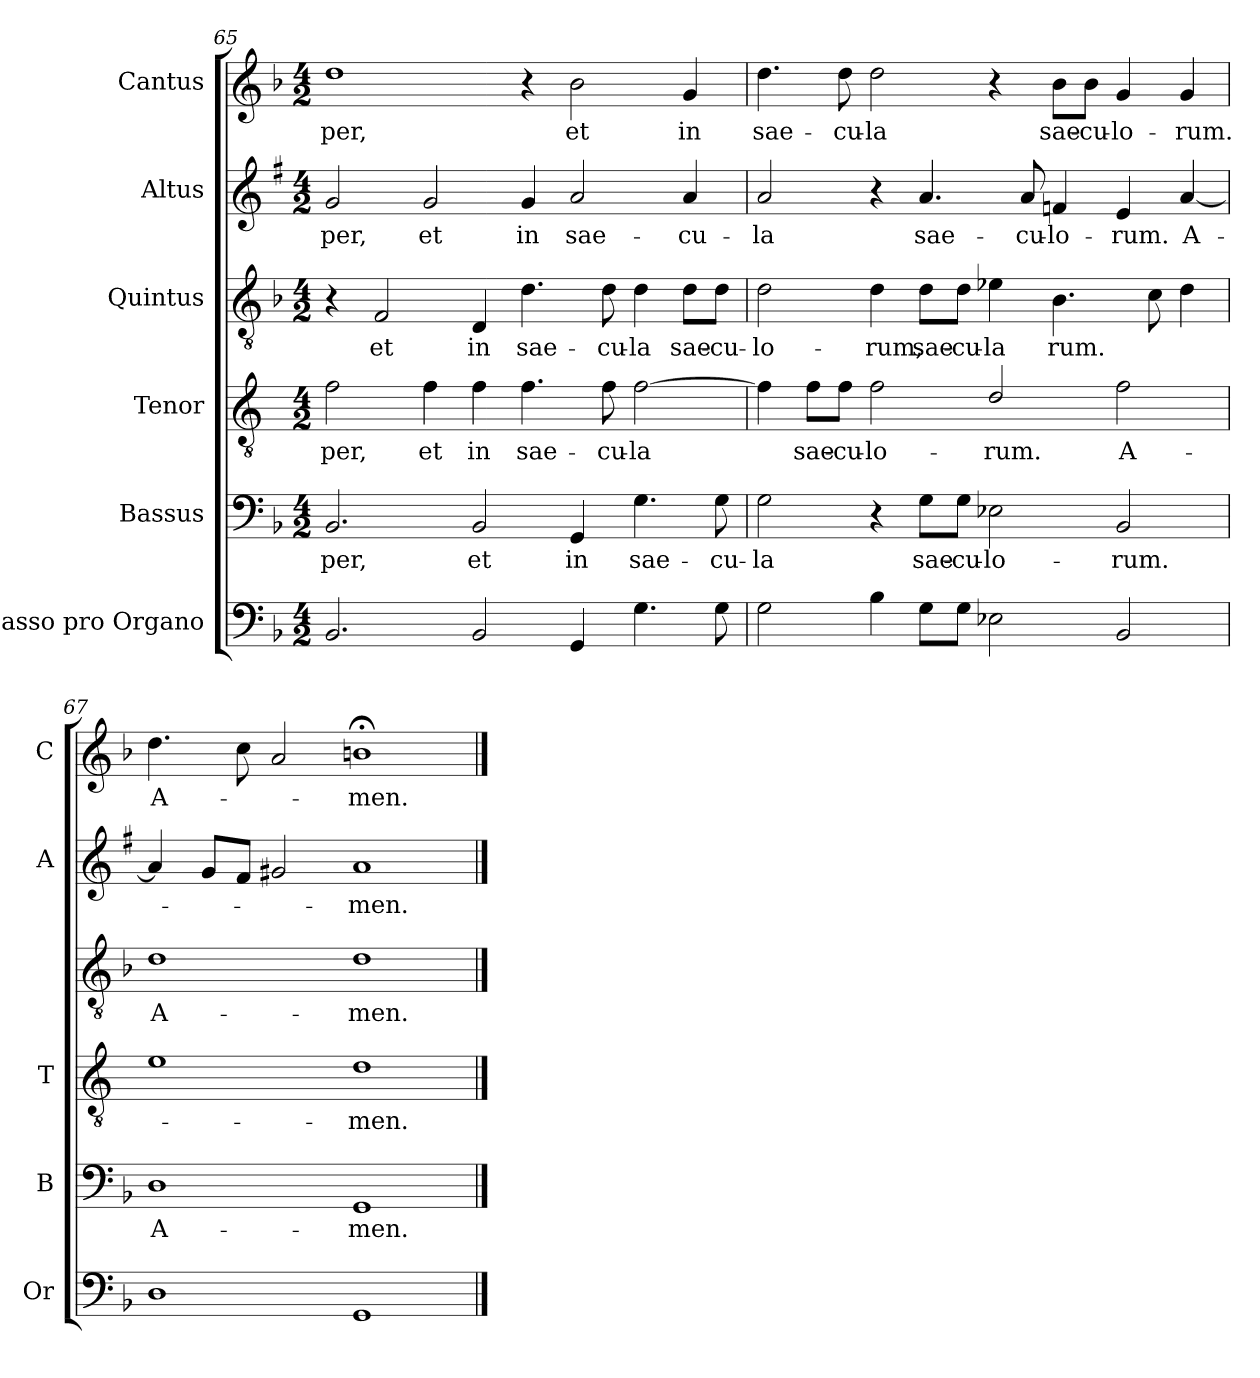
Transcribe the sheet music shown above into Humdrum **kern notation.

**kern	**kern	**text	**kern	**text	**kern	**text	**kern	**text	**kern	**text
*part6	*part5	*part5	*part4	*part4	*part3	*part3	*part2	*part2	*part1	*part1
*staff6	*staff5	*staff5	*staff4	*staff4	*staff3	*staff3	*staff2	*staff2	*staff1	*staff1
*I"Basso pro Organo	*I"Bassus	*	*I"Tenor	*	*I"Quintus	*	*I"Altus	*	*I"Cantus	*
*I'Or	*I'B	*	*I'T	*	*	*	*I'A	*	*I'C	*
!!LO:PB:g=z
*clefF4	*clefF4	*	*clefGv2	*	*clefGv2	*	*clefG2	*	*clefG2	*
*	*	*	*ITrd4c7	*	*	*	*ITrd1c2	*	*	*
*k[b-]	*k[b-]	*	*k[b-]	*	*k[b-]	*	*k[b-]	*	*k[b-]	*
*F:	*F:	*	*F:	*	*F:	*	*F:	*	*F:	*
*M4/2	*M4/2	*	*M4/2	*	*M4/2	*	*M4/2	*	*M4/2	*
=65	=65	=65	=65	=65	=65	=65	=65	=65	=65	=65
!	!	!LO:LY:b	!	!LO:LY:b	!	!	!	!LO:LY:b	!	!LO:LY:b
2.BB-/	2.BB-/	-per,	2B-\	-per,	4r	.	2f/	-per,	1dd	-per,
!	!	!	!	!	!	!LO:LY:b	!	!	!	!
.	.	.	.	.	2F/	et	.	.	.	.
!	!	!	!	!LO:LY:b	!	!	!	!LO:LY:b	!	!
.	.	.	4B-\	et	.	.	2f/	et	.	.
!	!	!LO:LY:b	!	!LO:LY:b	!	!LO:LY:b	!	!	!	!
2BB-/	2BB-/	et	4B-\	in	4D/	in	.	.	.	.
!	!	!	!	!LO:LY:b	!	!LO:LY:b	!	!LO:LY:b	!	!
.	.	.	4.B-\	sae-	4.d\	sae-	4f/	in	4r	.
!	!	!LO:LY:b	!	!	!	!	!	!LO:LY:b	!	!LO:LY:b
4GG/	4GG/	in	.	.	.	.	2g/	sae-	2b-\	et
!	!	!	!	!LO:LY:b	!	!LO:LY:b	!	!	!	!
.	.	.	8B-\	-cu-	8d\	-cu-	.	.	.	.
!	!	!LO:LY:b	!	!LO:LY:b	!	!LO:LY:b	!	!	!	!
4.G\	4.G\	sae-	[2B-\	-la	4d\	-la	.	.	.	.
!	!	!	!	!	!	!LO:LY:b	!	!LO:LY:b	!	!LO:LY:b
.	.	.	.	.	8d\L	sae-	4g/	-cu-	4g/	in
!	!	!LO:LY:b	!	!	!	!LO:LY:b	!	!	!	!
8G\	8G\	-cu-	.	.	8d\J	-cu-	.	.	.	.
=66	=66	=66	=66	=66	=66	=66	=66	=66	=66	=66
!	!	!LO:LY:b	!	!	!	!LO:LY:b	!	!LO:LY:b	!	!LO:LY:b
2G\	2G\	-la	4B-\]	.	2d\	-lo-	2g/	-la	4.dd\	sae-
!	!	!	!	!LO:LY:b	!	!	!	!	!	!
.	.	.	8B-\L	sae-	.	.	.	.	.	.
!	!	!	!	!LO:LY:b	!	!	!	!	!	!LO:LY:b
.	.	.	8B-\J	-cu-	.	.	.	.	8dd\	-cu-
!	!	!	!	!LO:LY:b	!	!LO:LY:b	!	!	!	!LO:LY:b
4B-\	4r	.	2B-\	-lo-	4d\	-rum,	4r	.	2dd\	-la
!	!	!LO:LY:b	!	!	!	!LO:LY:b	!	!LO:LY:b	!	!
8G\L	8G\L	sae-	.	.	8d\L	sae-	4.g/	sae-	.	.
!	!	!LO:LY:b	!	!	!	!LO:LY:b	!	!	!	!
8G\J	8G\J	-cu-	.	.	8d\J	-cu-	.	.	.	.
!	!	!LO:LY:b	!	!LO:LY:b	!	!LO:LY:b	!	!	!	!
2E-X\	2E-X\	-lo-	2G/	-rum.	4e-X\	-la	.	.	4r	.
!	!	!	!	!	!	!	!	!LO:LY:b	!	!
.	.	.	.	.	.	.	8g/	-cu-	.	.
!	!	!	!	!	!	!LO:LY:b	!	!LO:LY:b	!	!LO:LY:b
.	.	.	.	.	4.B-\	rum.	4e-X/	-lo-	8b-\L	sae-
!	!	!	!	!	!	!	!	!	!	!LO:LY:b
.	.	.	.	.	.	.	.	.	8b-\J	-cu-
!	!	!LO:LY:b	!	!LO:LY:b	!	!	!	!LO:LY:b	!	!LO:LY:b
2BB-/	2BB-/	-rum.	2B-\	A-	.	.	4d/	-rum.	4g/	-lo-
.	.	.	.	.	8c\	.	.	.	.	.
!	!	!	!	!	!	!	!	!LO:LY:b	!	!LO:LY:b
.	.	.	.	.	4d\	.	[4g/	A-	4g/	-rum.
=67	=67	=67	=67	=67	=67	=67	=67	=67	=67	=67
!	!	!LO:LY:b	!	!	!	!LO:LY:b	!	!	!	!LO:LY:b
1D	1D	A-	1A	.	1d	A-	4g/]	.	4.dd\	A-
.	.	.	.	.	.	.	8f/L	.	.	.
.	.	.	.	.	.	.	8e/J	.	8cc\	.
.	.	.	.	.	.	.	2f#X/	.	2a/	.
!	!	!LO:LY:b	!	!LO:LY:b	!	!LO:LY:b	!	!LO:LY:b	!	!LO:LY:b
1GG	1GG	-men.	1G	-men.	1d	-men.	1g	-men.	1bn;<	-men.
==	==	==	==	==	==	==	==	==	==	==
*-	*-	*-	*-	*-	*-	*-	*-	*-	*-	*-
